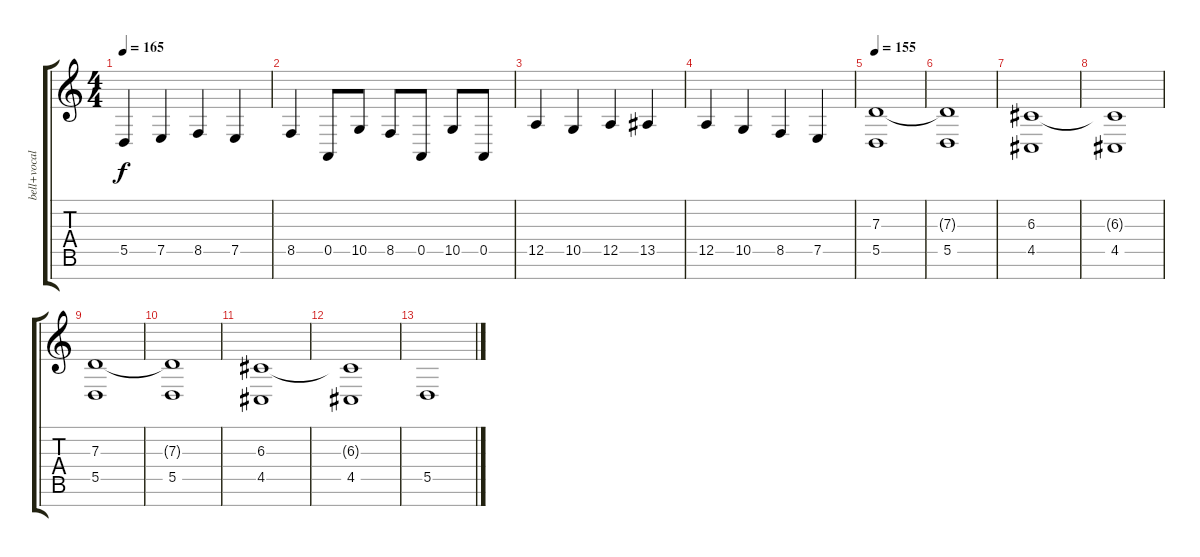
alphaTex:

\track ("bell+vocals" "bell+vocal") {instrument tubularbells}
\staff {score tabs}
\tuning (E4 B3 G3 D3 A2 D2 B1) {hide}
\ts (4 4)
\tempo 165
\clef g2
\ks c
5.5.4{dy f volume 14 instrument tubularbells} 7.5.4 8.5.4 7.5.4 |
8.5.4 0.5.8{volume 12} 10.5.8{volume 14} 8.5.8{volume 14} 0.5.8{volume 12} 10.5.8{volume 14} 0.5.8{volume 12} |
12.5.4 10.5.4 12.5.4 13.5.4 |
12.5.4 10.5.4 8.5.4 7.5.4 |
\tempo 155
(7.3 5.5).1 |
(7.3{t} 5.5).1 |
(6.3 4.5).1 |
(6.3{t} 4.5).1 |
(7.3 5.5).1 |
(7.3{t} 5.5).1 |
(6.3 4.5).1 |
(6.3{t} 4.5).1 |
5.5.1
